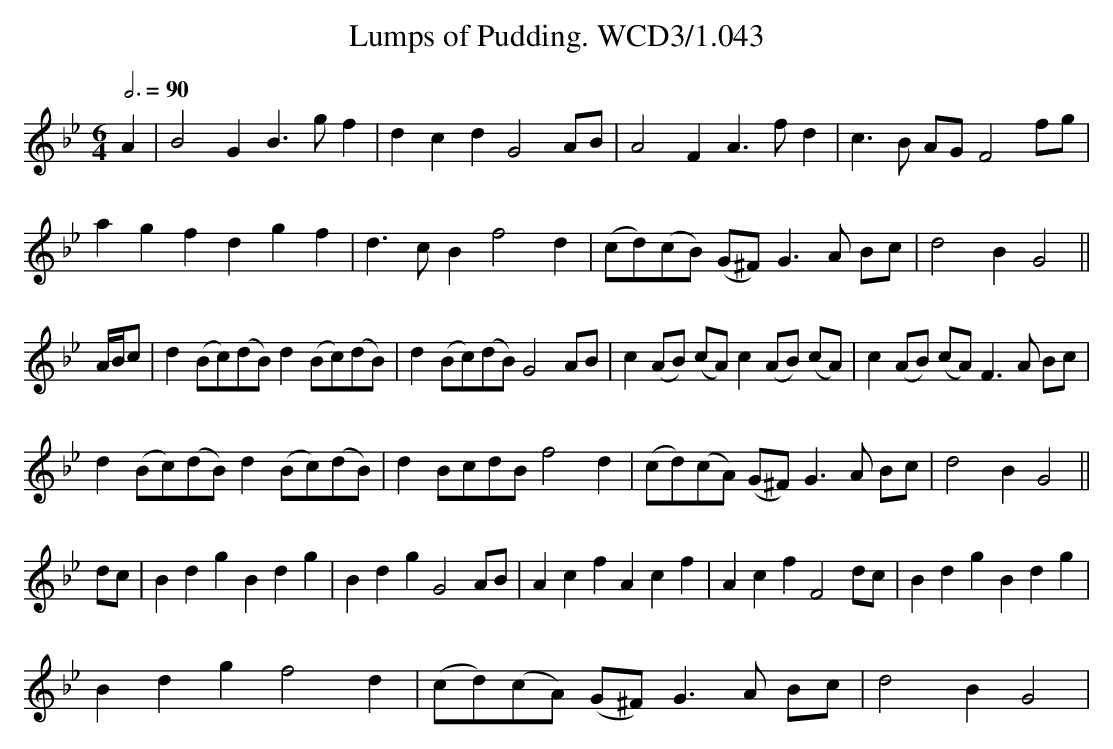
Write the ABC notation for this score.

X:1
T:Lumps of Pudding. WCD3/1.043
M:6/4
L:1/4
Q:3/4=90
K:Gm
A|B2G B3/g/f|dcd G2 A/B/|A2F A3/f/d|c3/B/ A/G/ F2f/g/|
agfdgf|d3/c/B f2d|(c/d/)(c/B/) (G/^F/) G3/A/ B/c/|d2BG2||
A//B//c/|d(B/c/)(d/B/) d(B/c/)(d/B/)|d(B/c/)(d/B/) G2 A/B/|\
c(A/B/) (c/A/)c(A/B/) (c/A/)|c(A/B/) (c/A/) F3/A/ B/c/|
d(B/c/)(d/B/) d(B/c/)(d/B/)|dB/c/d/B/ f2 d|\
(c/d/)(c/A/) (G/^F/) G3/A/ B/c/|d2B G2||
d/c/|BdgBdg|Bdg G2 A/B/|Acf Acf|Acf F2 d/c/|BdgBdg|
Bdg f2 d|(c/d/)(c/A/) (G/^F/) G3/A/ B/c/|d2BG2|
